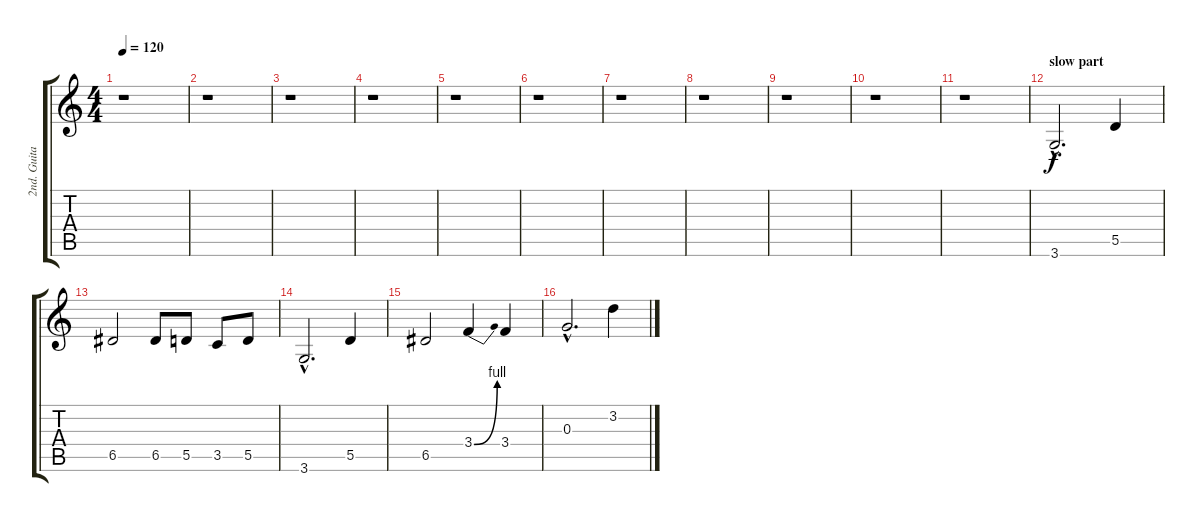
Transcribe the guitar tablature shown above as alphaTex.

\track ("2nd. Guitar" "2nd. Guita") {instrument distortionguitar}
\staff {score tabs}
\tuning (E4 B3 G3 D3 A2 E2) {hide}
\ts (4 4)
\tempo 120
\clef g2
\ks c
r.1{dy f} |
r.1 |
r.1 |
r.1 |
r.1 |
r.1 |
r.1 |
r.1 |
r.1 |
r.1 |
r.1 |
\section ("" "slow part")
3.6{hac}.2{d balance 14} 5.5.4 |
6.5.2 6.5.8 5.5.8 3.5.8 5.5.8 |
3.6{hac}.2{d} 5.5.4 |
6.5.2 3.4{be (bend 0 0 60 4)}.4 3.4.4 |
0.3{hac}.2{d} 3.2.4
